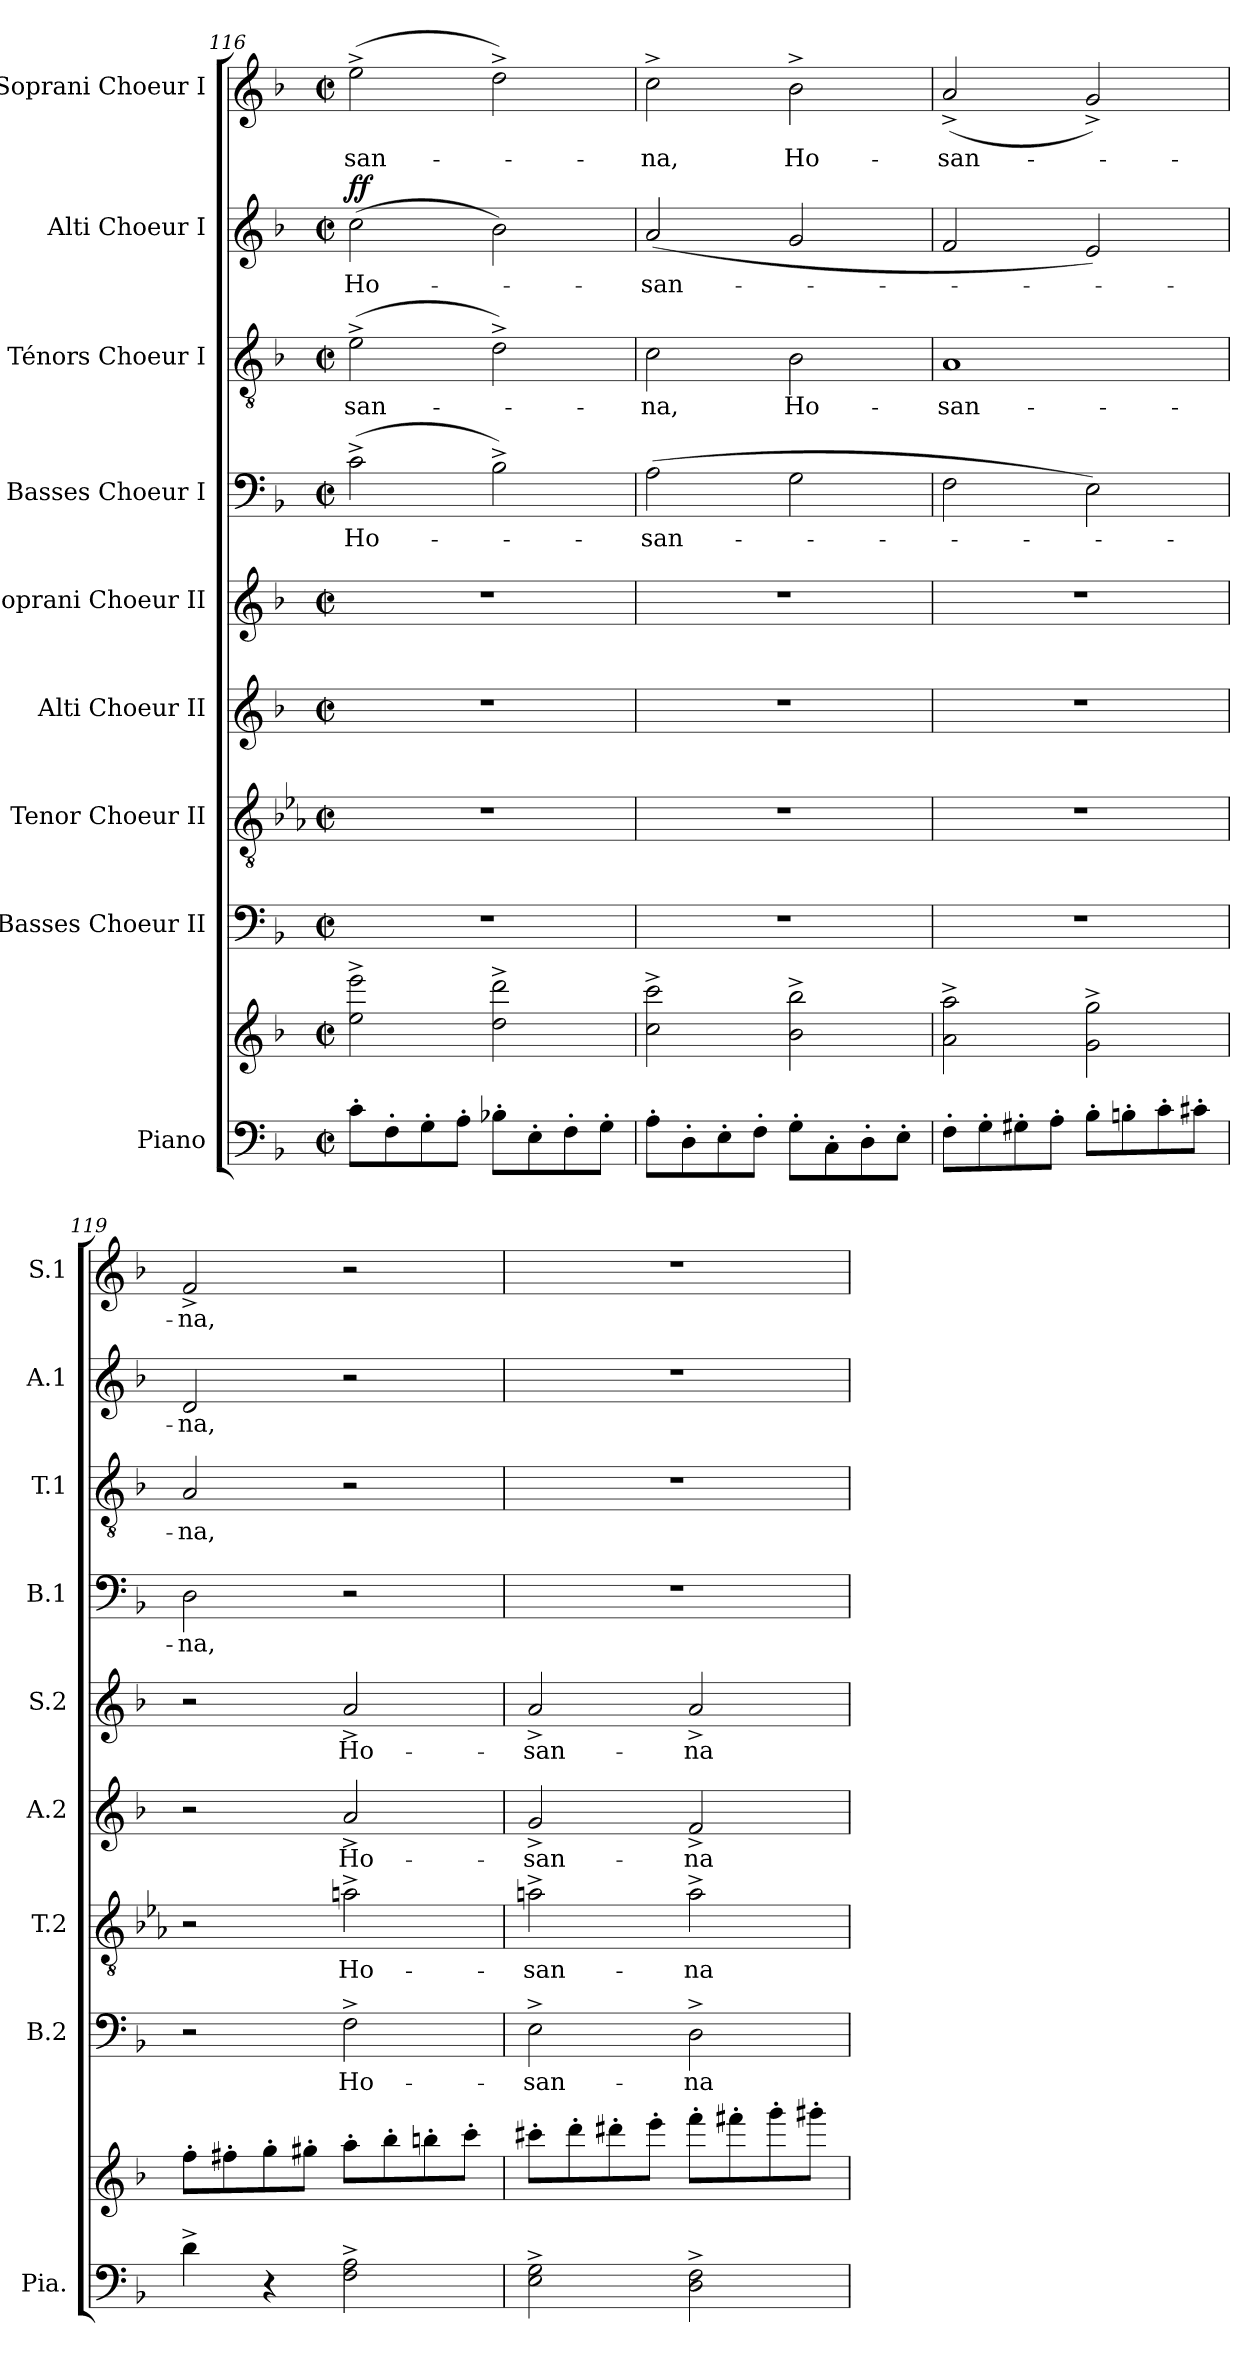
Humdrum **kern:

**kern	**kern	**kern	**text	**kern	**text	**kern	**text	**kern	**text	**kern	**text	**kern	**text	**kern	**text	**dynam	**kern	**text
*part9	*part9	*part8	*part8	*part7	*part7	*part6	*part6	*part5	*part5	*part4	*part4	*part3	*part3	*part2	*part2	*part2	*part1	*part1
*staff10	*staff9	*staff8	*staff8	*staff7	*staff7	*staff6	*staff6	*staff5	*staff5	*staff4	*staff4	*staff3	*staff3	*staff2	*staff2	*staff2	*staff1	*staff1
*I"Piano	*	*I"Basses Choeur II	*	*I"Tenor Choeur II	*	*I"Alti Choeur II	*	*I"Soprani Choeur II	*	*I"Basses Choeur I	*	*I"Ténors Choeur I	*	*I"Alti Choeur I	*	*	*I"Soprani Choeur I	*
*I'Pia.	*	*I'B.2	*	*I'T.2	*	*I'A.2	*	*I'S.2	*	*I'B.1	*	*I'T.1	*	*I'A.1	*	*	*I'S.1	*
*clefF4	*clefG2	*clefF4	*	*clefGv2	*	*clefG2	*	*clefG2	*	*clefF4	*	*clefGv2	*	*clefG2	*	*	*clefG2	*
*	*	*	*	*ITrd8c14	*	*	*	*	*	*	*	*	*	*	*	*	*	*
*k[b-]	*k[b-]	*k[b-]	*	*k[b-e-a-]	*	*k[b-]	*	*k[b-]	*	*k[b-]	*	*k[b-]	*	*k[b-]	*	*	*k[b-]	*
*M2/2	*M2/2	*M2/2	*	*M2/2	*	*M2/2	*	*M2/2	*	*M2/2	*	*M2/2	*	*M2/2	*	*	*M2/2	*
*met(c|)	*met(c|)	*met(c|)	*	*met(c|)	*	*met(c|)	*	*met(c|)	*	*met(c|)	*	*met(c|)	*	*met(c|)	*	*	*met(c|)	*
=116	=116	=116	=116	=116	=116	=116	=116	=116	=116	=116	=116	=116	=116	=116	=116	=116	=116	=116
!	!	!	!	!	!	!	!	!	!	!	!	!	!	!	!	!LO:DY:a	!	!
8c'\L	2ee\^ 2eee\^	1r	.	1r	.	1r	.	1r	.	(2c^\	Ho-	(2e^i\	-san-	(2cc\	Ho-	ff	(2ee^\	-san-
8F'\	.	.	.	.	.	.	.	.	.	.	.	.	.	.	.	.	.	.
8G'\	.	.	.	.	.	.	.	.	.	.	.	.	.	.	.	.	.	.
8A'\J	.	.	.	.	.	.	.	.	.	.	.	.	.	.	.	.	.	.
8B-X'\L	2dd\^ 2ddd\^	.	.	.	.	.	.	.	.	2B-^\)	.	2d^i\)	.	2b-\)	.	.	2dd^\)	.
8E'\	.	.	.	.	.	.	.	.	.	.	.	.	.	.	.	.	.	.
8F'\	.	.	.	.	.	.	.	.	.	.	.	.	.	.	.	.	.	.
8G'\J	.	.	.	.	.	.	.	.	.	.	.	.	.	.	.	.	.	.
!!LO:PB:g=z
=117	=117	=117	=117	=117	=117	=117	=117	=117	=117	=117	=117	=117	=117	=117	=117	=117	=117	=117
8A'\L	2cc\^ 2ccc\^	1r	.	1r	.	1r	.	1r	.	(2A\	-san-	2ci\	-na,	(2a/	-san-	.	2cc^\	-na,
8D'\	.	.	.	.	.	.	.	.	.	.	.	.	.	.	.	.	.	.
8E'\	.	.	.	.	.	.	.	.	.	.	.	.	.	.	.	.	.	.
8F'\J	.	.	.	.	.	.	.	.	.	.	.	.	.	.	.	.	.	.
8G'\L	2b-\^ 2bb-\^	.	.	.	.	.	.	.	.	2G\	.	2B-i\	Ho-	2g/	.	.	2b-^\	Ho-
8C'\	.	.	.	.	.	.	.	.	.	.	.	.	.	.	.	.	.	.
8D'\	.	.	.	.	.	.	.	.	.	.	.	.	.	.	.	.	.	.
8E'\J	.	.	.	.	.	.	.	.	.	.	.	.	.	.	.	.	.	.
=118	=118	=118	=118	=118	=118	=118	=118	=118	=118	=118	=118	=118	=118	=118	=118	=118	=118	=118
8F'\L	2a\^ 2aa\^	1r	.	1r	.	1r	.	1r	.	2F\	.	1Ai	-san-	2f/	.	.	(2a^/	-san-
8G'\	.	.	.	.	.	.	.	.	.	.	.	.	.	.	.	.	.	.
8G#X'\	.	.	.	.	.	.	.	.	.	.	.	.	.	.	.	.	.	.
8A'\J	.	.	.	.	.	.	.	.	.	.	.	.	.	.	.	.	.	.
8B-'\L	2g\^ 2gg\^	.	.	.	.	.	.	.	.	2E\)	.	.	.	2e/)	.	.	2g^/)	.
8Bn'\	.	.	.	.	.	.	.	.	.	.	.	.	.	.	.	.	.	.
8c'\	.	.	.	.	.	.	.	.	.	.	.	.	.	.	.	.	.	.
8c#X'\J	.	.	.	.	.	.	.	.	.	.	.	.	.	.	.	.	.	.
=119	=119	=119	=119	=119	=119	=119	=119	=119	=119	=119	=119	=119	=119	=119	=119	=119	=119	=119
4d^\	8ff'\L	2r	.	2r	.	2r	.	2r	.	2D\	-na,	2Ai/	-na,	2d/	-na,	.	2f^/	-na,
.	8ff#X'\	.	.	.	.	.	.	.	.	.	.	.	.	.	.	.	.	.
4r	8gg'\	.	.	.	.	.	.	.	.	.	.	.	.	.	.	.	.	.
.	8gg#X'\J	.	.	.	.	.	.	.	.	.	.	.	.	.	.	.	.	.
2F\^ 2A\^	8aa'\L	2F^\	Ho-	2An^i\	Ho-	2a^/	Ho-	2a^/	Ho-	2r	.	2r	.	2r	.	.	2r	.
.	8bb-'\	.	.	.	.	.	.	.	.	.	.	.	.	.	.	.	.	.
.	8bbn'\	.	.	.	.	.	.	.	.	.	.	.	.	.	.	.	.	.
.	8ccc'\J	.	.	.	.	.	.	.	.	.	.	.	.	.	.	.	.	.
=120	=120	=120	=120	=120	=120	=120	=120	=120	=120	=120	=120	=120	=120	=120	=120	=120	=120	=120
2E\^ 2G\^	8ccc#X'\L	2E^\	-san-	2An^i\	-san-	2g^/	-san-	2a^/	-san-	1r	.	1r	.	1r	.	.	1r	.
.	8ddd'\	.	.	.	.	.	.	.	.	.	.	.	.	.	.	.	.	.
.	8ddd#X'\	.	.	.	.	.	.	.	.	.	.	.	.	.	.	.	.	.
.	8eee'\J	.	.	.	.	.	.	.	.	.	.	.	.	.	.	.	.	.
2D\^ 2F\^	8fff'\L	2D^\	-na	2A^i\	-na	2f^/	-na	2a^/	-na	.	.	.	.	.	.	.	.	.
.	8fff#X'\	.	.	.	.	.	.	.	.	.	.	.	.	.	.	.	.	.
.	8ggg'\	.	.	.	.	.	.	.	.	.	.	.	.	.	.	.	.	.
.	8ggg#X'\J	.	.	.	.	.	.	.	.	.	.	.	.	.	.	.	.	.
=	=	=	=	=	=	=	=	=	=	=	=	=	=	=	=	=	=	=
*-	*-	*-	*-	*-	*-	*-	*-	*-	*-	*-	*-	*-	*-	*-	*-	*-	*-	*-
